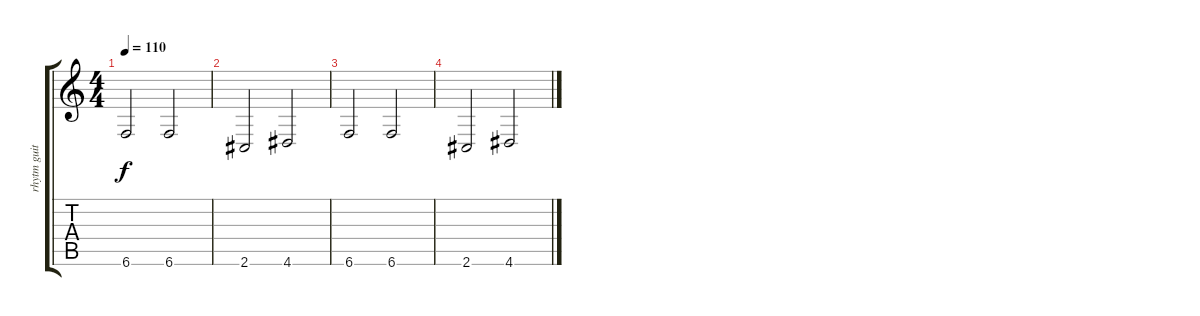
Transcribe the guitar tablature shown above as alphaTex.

\track ("rhytm guitar" "rhytm guit") {instrument distortionguitar}
\staff {score tabs}
\tuning (B3 Gb3 D3 A2 E2 B1) {hide}
\ts (4 4)
\tempo 110
\clef g2
\ks c
6.6.2{dy f} 6.6.2 |
2.6.2 4.6.2 |
6.6.2 6.6.2 |
2.6.2 4.6.2
